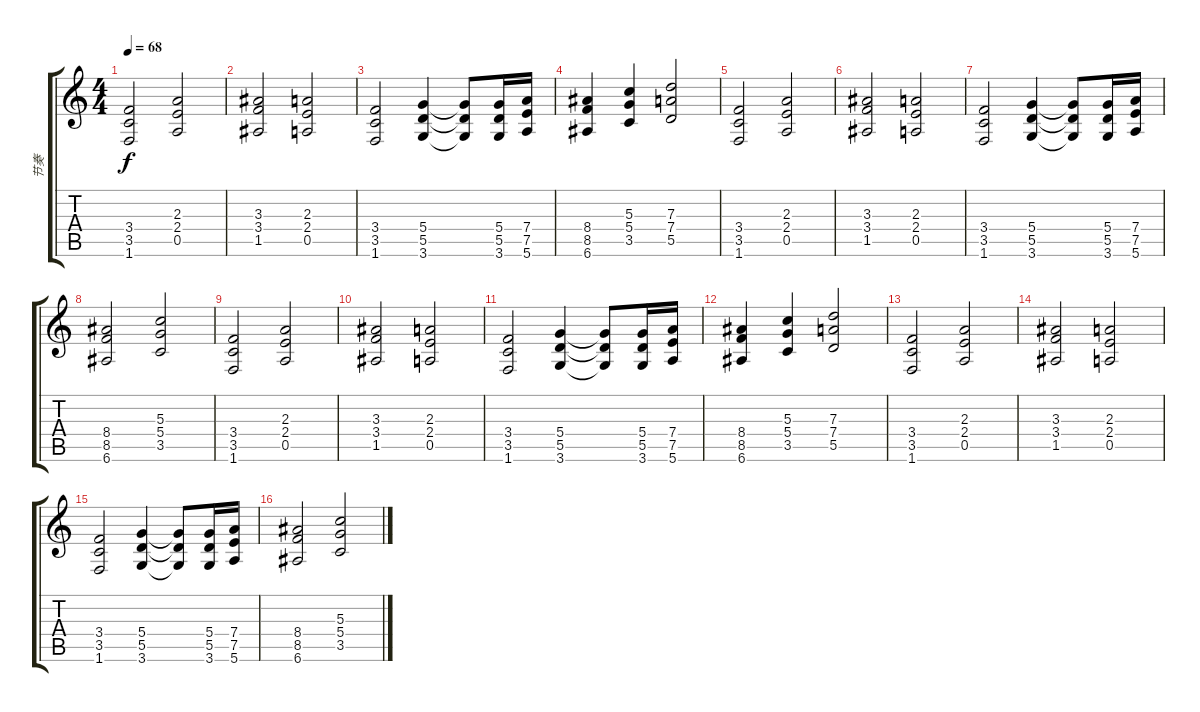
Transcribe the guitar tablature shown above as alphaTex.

\track ("节奏" "节奏") {instrument distortionguitar}
\staff {score tabs}
\tuning (E4 B3 G3 D3 A2 E2) {hide}
\ts (4 4)
\tempo 68
\clef g2
\ks c
(3.4 3.5 1.6).2{dy f} (2.3 2.4 0.5).2 |
(3.3 3.4 1.5).2 (2.3 2.4 0.5).2 |
(3.4 3.5 1.6).2 (5.4 5.5 3.6).4 (5.4{t} 5.5{t} 3.6{t}).8 (5.4 5.5 3.6).16 (7.4 7.5 5.6).16 |
(8.4 8.5 6.6).4 (5.3 5.4 3.5).4 (7.3 7.4 5.5).2 |
(3.4 3.5 1.6).2 (2.3 2.4 0.5).2 |
(3.3 3.4 1.5).2 (2.3 2.4 0.5).2 |
(3.4 3.5 1.6).2 (5.4 5.5 3.6).4 (5.4{t} 5.5{t} 3.6{t}).8 (5.4 5.5 3.6).16 (7.4 7.5 5.6).16 |
(8.4 8.5 6.6).2 (5.3 5.4 3.5).2 |
(3.4 3.5 1.6).2 (2.3 2.4 0.5).2 |
(3.3 3.4 1.5).2 (2.3 2.4 0.5).2 |
(3.4 3.5 1.6).2 (5.4 5.5 3.6).4 (5.4{t} 5.5{t} 3.6{t}).8 (5.4 5.5 3.6).16 (7.4 7.5 5.6).16 |
(8.4 8.5 6.6).4 (5.3 5.4 3.5).4 (7.3 7.4 5.5).2 |
(3.4 3.5 1.6).2 (2.3 2.4 0.5).2 |
(3.3 3.4 1.5).2 (2.3 2.4 0.5).2 |
(3.4 3.5 1.6).2 (5.4 5.5 3.6).4 (5.4{t} 5.5{t} 3.6{t}).8 (5.4 5.5 3.6).16 (7.4 7.5 5.6).16 |
(8.4 8.5 6.6).2 (5.3 5.4 3.5).2
